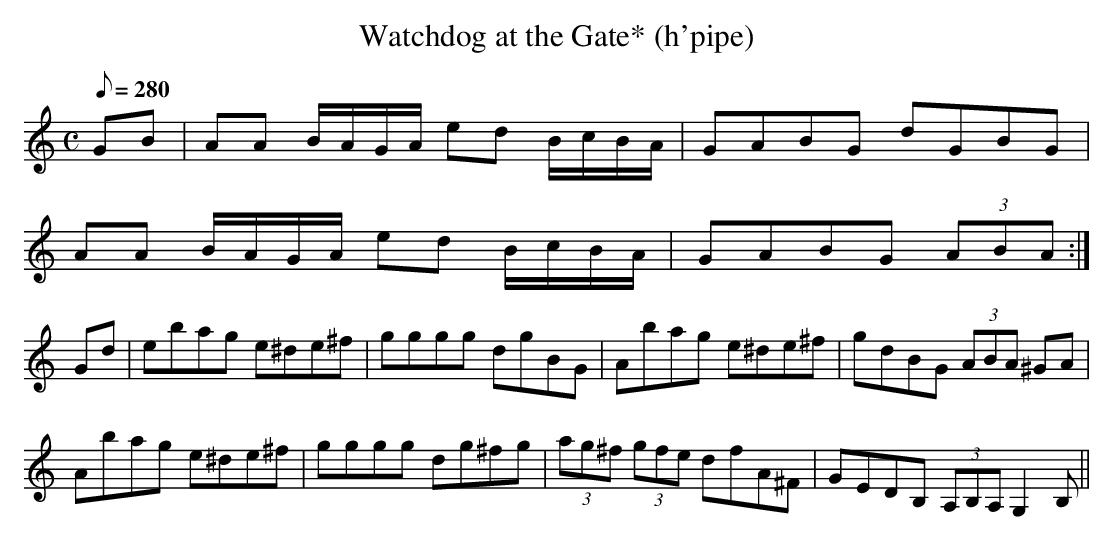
X:1
T:Watchdog at the Gate* (h'pipe) % nf<bb
L:1/8
M:C
Q:280
K:A minor
GB|AA B/A/G/A/ ed B/c/B/A/|GABG dGBG|
AA B/A/G/A/ ed B/c/B/A/|GABG (3ABA:|
Gd|ebag e^de^f|gggg dgBG|Abag e^de^f|gdBG (3ABA ^GA|
Abag e^de^f|gggg dg^fg|(3ag^f (3gfe dfA^F|\
GEDB, (3A,B,A, G,2B,||
